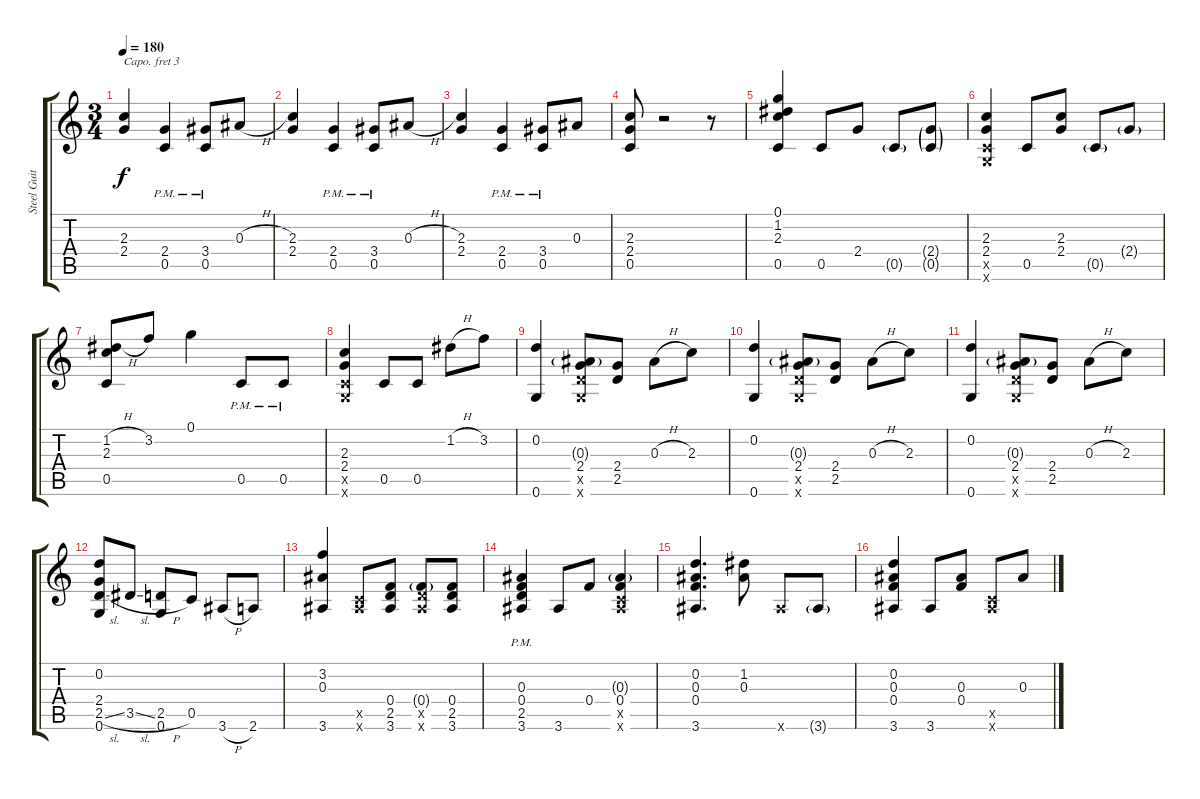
\track ("Steel Guitar" "Steel Guit") {instrument acousticguitarsteel}
\staff {score tabs}
\capo 3
\tuning (E4 B3 G3 D3 A2 E2) {hide}
\ts (3 4)
\tempo 180
\clef g2
\ks c
(2.3 2.4).4{dy f} (2.4{pm} 0.5{pm}).4 (3.4{pm} 0.5{pm}).8 0.3{h}.8 |
(2.3 2.4).4 (2.4{pm} 0.5{pm}).4 (3.4{pm} 0.5{pm}).8 0.3{h}.8 |
(2.3 2.4).4 (2.4{pm} 0.5{pm}).4 (3.4{pm} 0.5{pm}).8 0.3.8 |
(2.3 2.4 0.5).8 r.2 r.8 |
(0.1 1.2 2.3 0.5).4 0.5.8 2.4.8 0.5{g}.8 (2.4{g} 0.5{g}).8 |
(2.3 2.4 0.5{x} 0.6{x}).4 0.5.8 (2.3 2.4).8 0.5{g}.8 2.4{g}.8 |
(1.2{h} 2.3 0.5).8 3.2.8 0.1.4 0.5{pm}.8 0.5{pm}.8 |
(2.3 2.4 0.5{x} 0.6{x}).4 0.5.8 0.5.8 1.2{h}.8 3.2.8 |
(0.2 0.6).4 (0.3{g} 2.4 2.5{x} 0.6{x}).8 (2.4 2.5).8 0.3{h}.8 2.3.8 |
(0.2 0.6).4 (0.3{g} 2.4 2.5{x} 0.6{x}).8 (2.4 2.5).8 0.3{h}.8 2.3.8 |
(0.2 0.6).4 (0.3{g} 2.4 2.5{x} 0.6{x}).8 (2.4 2.5).8 0.3{h}.8 2.3.8 |
(0.2 2.4 2.5{sl} 0.6).8 3.5{sl}.8 (2.5{h} 0.6).8 0.5.8 3.6{h}.8 2.6.8 |
(3.2 0.3 3.6).4 (0.5{x} 3.6{x}).8 (0.4 2.5 3.6).8 (0.4{g} 2.5{x} 3.6{x}).8 (0.4 2.5 3.6).8 |
(0.3 0.4 2.5{pm} 3.6{pm}).4 3.6.8 0.4.8 (0.3{g} 0.4 0.5{x} 3.6{x}).4 |
(0.2 0.3 0.4 3.6).4{d} (1.2 0.3).8 3.6{x}.8 3.6{g}.8 |
(0.2 0.3 0.4 3.6).4 3.6.8 (0.3 0.4).8 (0.5{x} 3.6{x}).8 0.3.8
